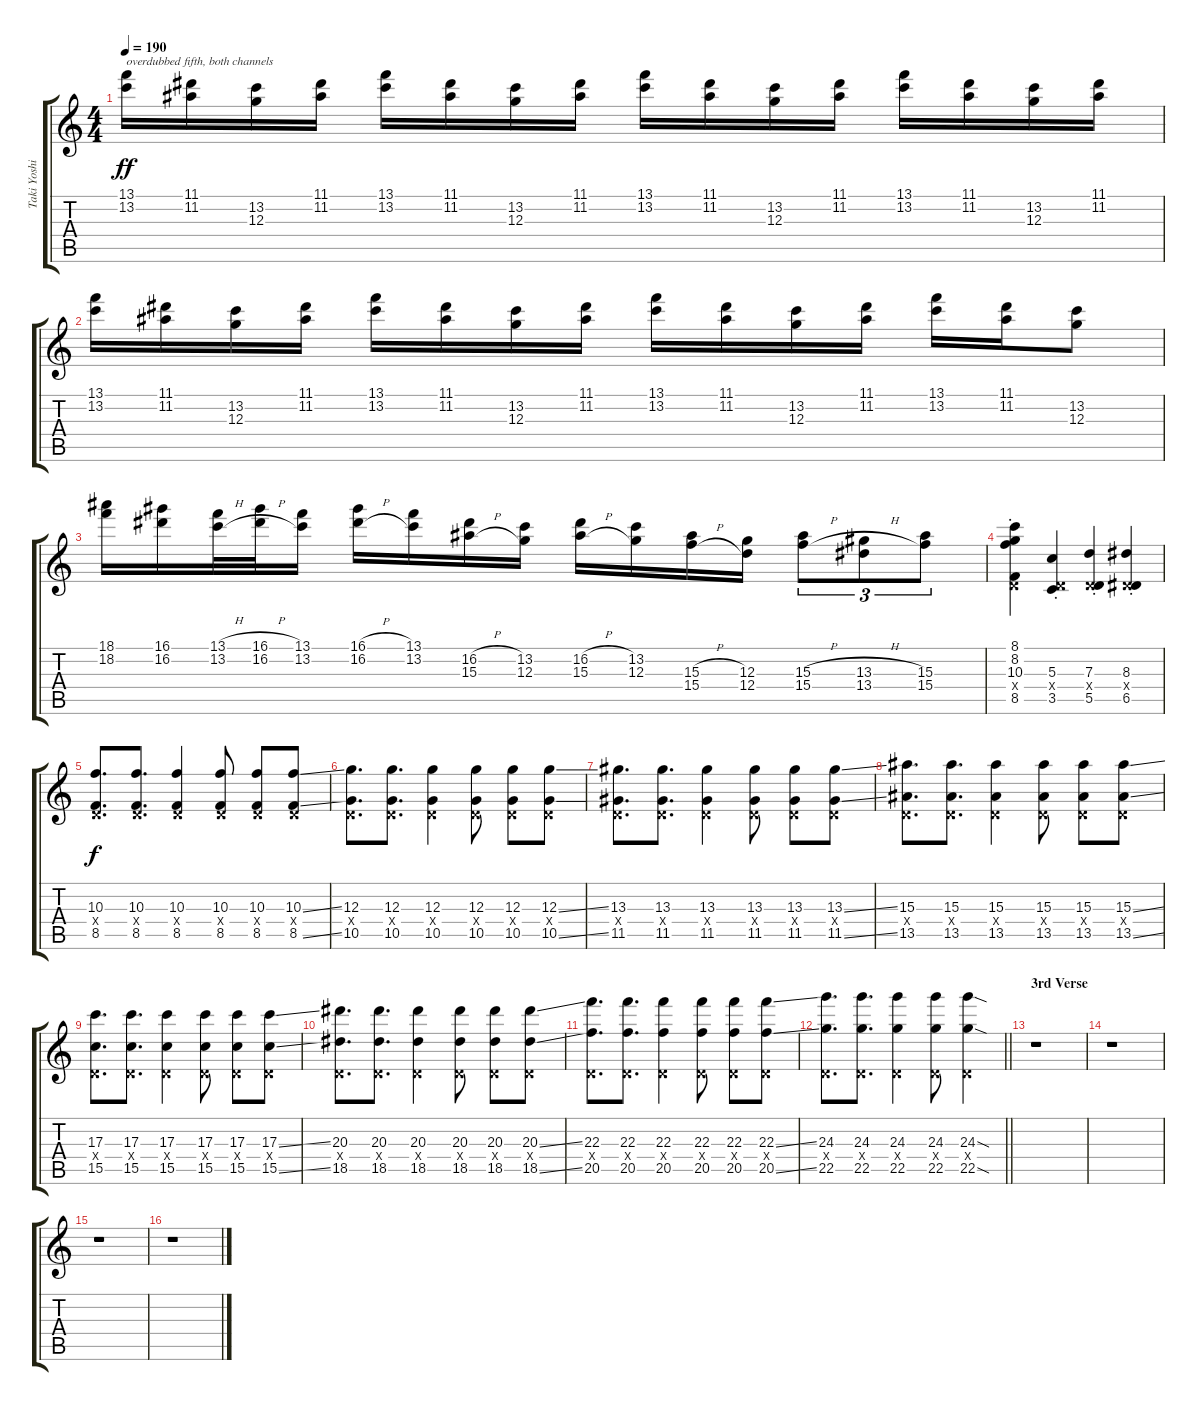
\track ("Taki Yoshimitsu" "Taki Yoshi") {instrument distortionguitar}
\staff {score tabs}
\tuning (E4 B3 G3 D3 A2 E2) {hide}
\ts (4 4)
\tempo 190
\clef g2
\ks c
(13.1 13.2).16{txt "overdubbed fifth, both channels" dy ff} (11.1 11.2).16 (13.2 12.3).16 (11.1 11.2).16 (13.1 13.2).16 (11.1 11.2).16 (13.2 12.3).16 (11.1 11.2).16 (13.1 13.2).16 (11.1 11.2).16 (13.2 12.3).16 (11.1 11.2).16 (13.1 13.2).16 (11.1 11.2).16 (13.2 12.3).16 (11.1 11.2).16 |
(13.1 13.2).16 (11.1 11.2).16 (13.2 12.3).16 (11.1 11.2).16 (13.1 13.2).16 (11.1 11.2).16 (13.2 12.3).16 (11.1 11.2).16 (13.1 13.2).16 (11.1 11.2).16 (13.2 12.3).16 (11.1 11.2).16 (13.1 13.2).16 (11.1 11.2).16 (13.2 12.3).8 |
(18.1 18.2).16 (16.1 16.2).16 (13.1{h} 13.2{h}).32 (16.1{h} 16.2{h}).32 (13.1 13.2).16 (16.1{h} 16.2{h}).16 (13.1 13.2).16 (16.2{h} 15.3{h}).16 (13.2 12.3).16 (16.2{h} 15.3{h}).16 (13.2 12.3).16 (15.3{h} 15.4{h}).16 (12.3 12.4).16 (15.3{h} 15.4{h}).8{tu (3 2)} (13.3{h} 13.4{h}).8{tu (3 2)} (15.3 15.4).8{tu (3 2)} |
(8.1 8.2 10.3{st} 0.4{x} 8.5{st}).4 (5.3{st} 0.4{x} 3.5{st}).4 (7.3{st} 0.4{x} 5.5{st}).4 (8.3{st} 0.4{x} 6.5{st}).4 |
(10.3 0.4{x} 8.5).8{d dy f balance 16} (10.3 0.4{x} 8.5).8{d} (10.3 0.4{x} 8.5).4 (10.3 0.4{x} 8.5).8 (10.3 0.4{x} 8.5).8 (10.3{ss} 0.4{x} 8.5{ss}).8 |
(12.3 0.4{x} 10.5).8{d} (12.3 0.4{x} 10.5).8{d} (12.3 0.4{x} 10.5).4 (12.3 0.4{x} 10.5).8 (12.3 0.4{x} 10.5).8 (12.3{ss} 0.4{x} 10.5{ss}).8 |
(13.3 0.4{x} 11.5).8{d} (13.3 0.4{x} 11.5).8{d} (13.3 0.4{x} 11.5).4 (13.3 0.4{x} 11.5).8 (13.3 0.4{x} 11.5).8 (13.3{ss} 0.4{x} 11.5{ss}).8 |
(15.3 0.4{x} 13.5).8{d} (15.3 0.4{x} 13.5).8{d} (15.3 0.4{x} 13.5).4 (15.3 0.4{x} 13.5).8 (15.3 0.4{x} 13.5).8 (15.3{ss} 0.4{x} 13.5{ss}).8 |
(17.3 0.4{x} 15.5).8{d} (17.3 0.4{x} 15.5).8{d} (17.3 0.4{x} 15.5).4 (17.3 0.4{x} 15.5).8 (17.3 0.4{x} 15.5).8 (17.3{ss} 0.4{x} 15.5{ss}).8 |
(20.3 0.4{x} 18.5).8{d} (20.3 0.4{x} 18.5).8{d} (20.3 0.4{x} 18.5).4 (20.3 0.4{x} 18.5).8 (20.3 0.4{x} 18.5).8 (20.3{ss} 0.4{x} 18.5{ss}).8 |
(22.3 0.4{x} 20.5).8{d} (22.3 0.4{x} 20.5).8{d} (22.3 0.4{x} 20.5).4 (22.3 0.4{x} 20.5).8 (22.3 0.4{x} 20.5).8 (22.3{ss} 0.4{x} 20.5{ss}).8 |
\barLineRight lightlight
(24.3 0.4{x} 22.5).8{d} (24.3 0.4{x} 22.5).8{d} (24.3 0.4{x} 22.5).4 (24.3 0.4{x} 22.5).8 (24.3{sod} 0.4{x} 22.5{sod}).4 |
\section ("" "3rd Verse")
r.1 |
r.1 |
r.1 |
r.1
